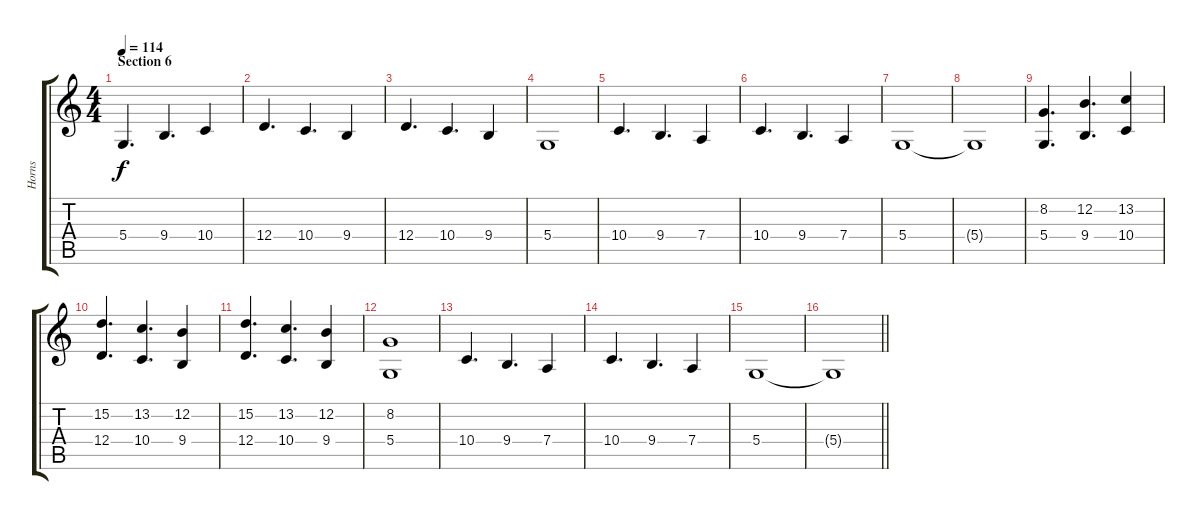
\track ("Horns" "Horns") {instrument frenchhorn}
\staff {score tabs}
\tuning (E4 B3 G3 D3 A2 E2) {hide}
\ts (4 4)
\section ("" "Section 6")
\tempo 114
\clef g2
\ks c
5.4.4{d dy f} 9.4.4{d} 10.4.4 |
12.4.4{d} 10.4.4{d} 9.4.4 |
12.4.4{d} 10.4.4{d} 9.4.4 |
5.4.1 |
10.4.4{d} 9.4.4{d} 7.4.4 |
10.4.4{d} 9.4.4{d} 7.4.4 |
5.4.1 |
5.4{t}.1 |
(8.2 5.4).4{d} (12.2 9.4).4{d} (13.2 10.4).4 |
(15.2 12.4).4{d} (13.2 10.4).4{d} (12.2 9.4).4 |
(15.2 12.4).4{d} (13.2 10.4).4{d} (12.2 9.4).4 |
(8.2 5.4).1 |
10.4.4{d} 9.4.4{d} 7.4.4 |
10.4.4{d} 9.4.4{d} 7.4.4 |
5.4.1 |
\barLineRight lightlight
5.4{t}.1
